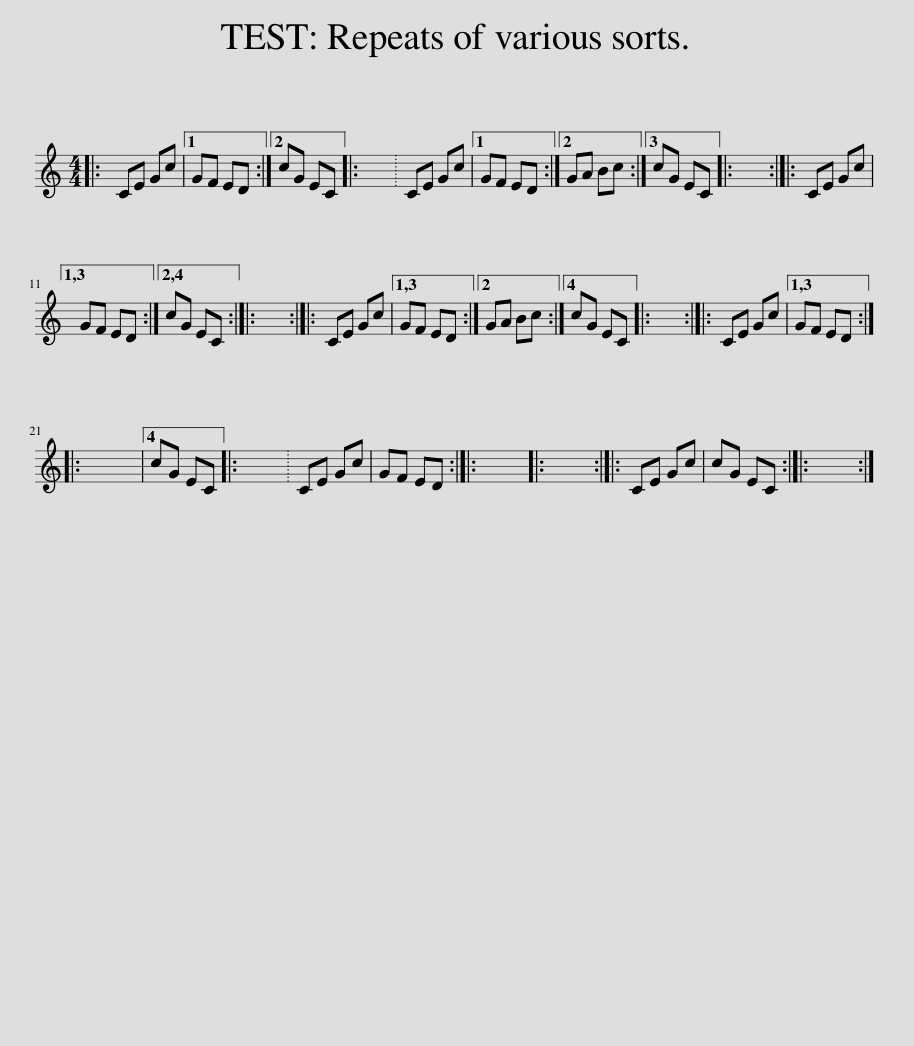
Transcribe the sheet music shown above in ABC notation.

X:1
L:1/8
M:4/4
I:linebreak $
K:C
V:1 treble
V:1
|: CE Gc |1 GF ED :|2 cG EC |: x8 | CE Gc |1 %5
 GF ED :|2 GA Bc :|3 cG EC |: x8 :: CE Gc |1,3$ %10
 GF ED :|2,4 cG EC :: x8 :: CE Gc |1,3 GF ED :|2 %15
 GA Bc :|4 cG EC |: x8 :: CE Gc |1,3 GF ED ::$ %20
 x8 |4 cG EC |: x8 | CE Gc | GF ED :: %25
 x8 |: x8 :: CE Gc | cG EC :: x8 :| %30
